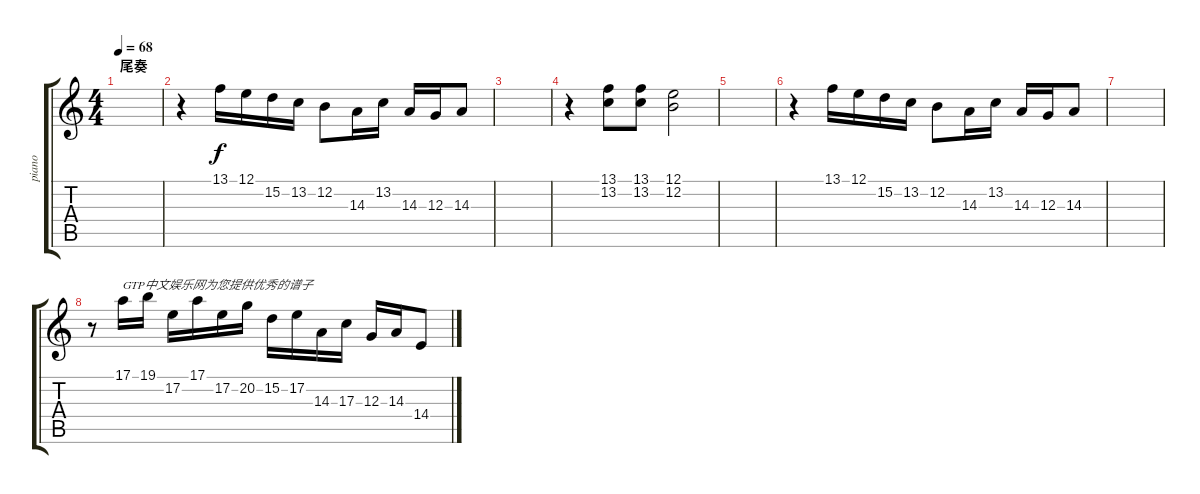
\track ("piano" "piano") {instrument acousticgrandpiano}
\staff {score tabs}
\tuning (E4 B3 G3 D3 A2 E2) {hide}
\ts (4 4)
\section ("" "尾奏")
\tempo 68
\clef g2
\ks c
|
r.4 13.1.16 12.1.16 15.2.16 13.2.16 12.2.8 14.3.16 13.2.16 14.3.16 12.3.16 14.3.8 |
|
r.4 (13.1 13.2).8 (13.1 13.2).8 (12.1 12.2).2 |
|
r.4 13.1.16 12.1.16 15.2.16 13.2.16 12.2.8 14.3.16 13.2.16 14.3.16 12.3.16 14.3.8 |
|
r.8 17.1.16{txt "GTP中文娱乐网为您提供优秀的谱子"} 19.1.16 17.2.16 17.1.16 17.2.16 20.2.16 15.2.16 17.2.16 14.3.16 17.3.16 12.3.16 14.3.16 14.4.8
